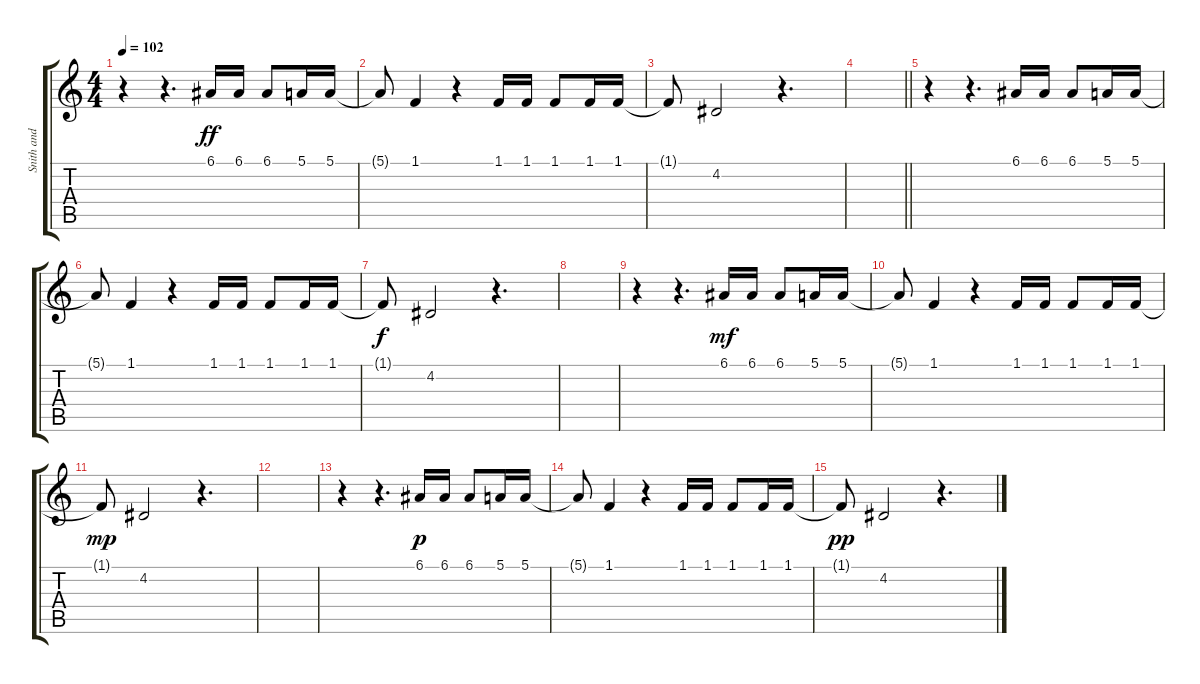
\track ("Snith and second vocals" "Snith and ") {instrument pad3polysynth}
\staff {score tabs}
\tuning (E4 B3 G3 D3 A2 E2) {hide}
\ts (4 4)
\tempo 102
\clef g2
\ks c
r.4{dy ff} r.4{d} 6.1.16 6.1.16 6.1.8 5.1.16 5.1.16 |
5.1{t}.8 1.1.4 r.4 1.1.16 1.1.16 1.1.8 1.1.16 1.1.16 |
1.1{t}.8 4.2.2 r.4{d} |
\barLineRight lightlight
|
r.4 r.4{d} 6.1.16 6.1.16 6.1.8 5.1.16 5.1.16 |
5.1{t}.8 1.1.4 r.4 1.1.16 1.1.16 1.1.8 1.1.16 1.1.16 |
1.1{t}.8{dy f} 4.2.2 r.4{d} |
|
r.4 r.4{d} 6.1.16{dy mf} 6.1.16 6.1.8 5.1.16 5.1.16 |
5.1{t}.8 1.1.4 r.4 1.1.16 1.1.16 1.1.8 1.1.16 1.1.16 |
1.1{t}.8{dy mp} 4.2.2 r.4{d} |
|
r.4 r.4{d} 6.1.16{dy p} 6.1.16 6.1.8 5.1.16 5.1.16 |
5.1{t}.8 1.1.4 r.4 1.1.16 1.1.16 1.1.8 1.1.16 1.1.16 |
1.1{t}.8{dy pp} 4.2.2 r.4{d}
